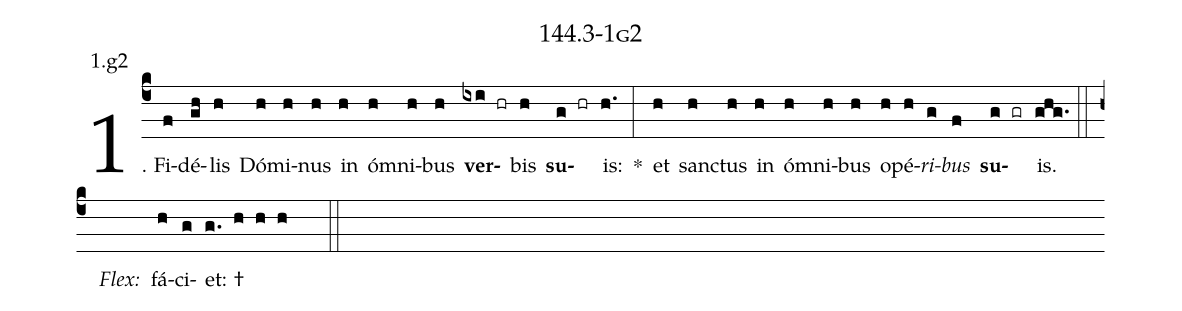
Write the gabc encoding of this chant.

name: 144.3-1g2;
annotation: 1.g2;
%%
(c4)1. Fi(f)dé(gh)lis(h) Dó(h)mi(h)nus(h) in(h) óm(h)ni(h)bus(h) <b>ver</b>(ixi hr)bis(h) <b>su</b>(g hr)is:(h.) *(:) et(h) sanc(h)tus(h) in(h) óm(h)ni(h)bus(h) o(h)pé(h)<i>ri</i>(g)<i>bus</i>(f) <b>su</b>(g gr)is.(ghg.) (::)
<i>Flex:</i>()  fá(h)ci(g)et: †(g. h h h  ::)
